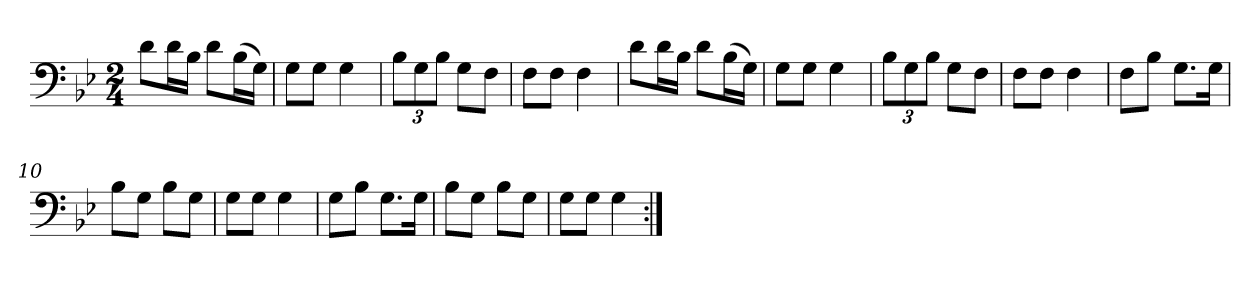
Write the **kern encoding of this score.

**kern
*part1
*staff1
*clefF4
*k[b-e-]
*M2/4
=1
8d\L
16d\L
16B-\JJ
8d\L
(16B-\L
16G\JJ)
=2
8G\L
8G\J
4G\
=3
12B-\L
12G\
12B-\J
8G\L
8F\J
=4
8F\L
8F\J
4F\
=5
8d\L
16d\L
16B-\JJ
8d\L
(16B-\L
16G\JJ)
=6
8G\L
8G\J
4G\
=7
12B-\L
12G\
12B-\J
8G\L
8F\J
=8
8F\L
8F\J
4F\
=9
8F\L
8B-\J
8.G\L
16G\Jk
=10
8B-\L
8G\J
8B-\L
8G\J
=11
8G\L
8G\J
4G\
=12
8G\L
8B-\J
8.G\L
16G\Jk
=13
8B-\L
8G\J
8B-\L
8G\J
=14
8G\L
8G\J
4G\
=:|!
*-
